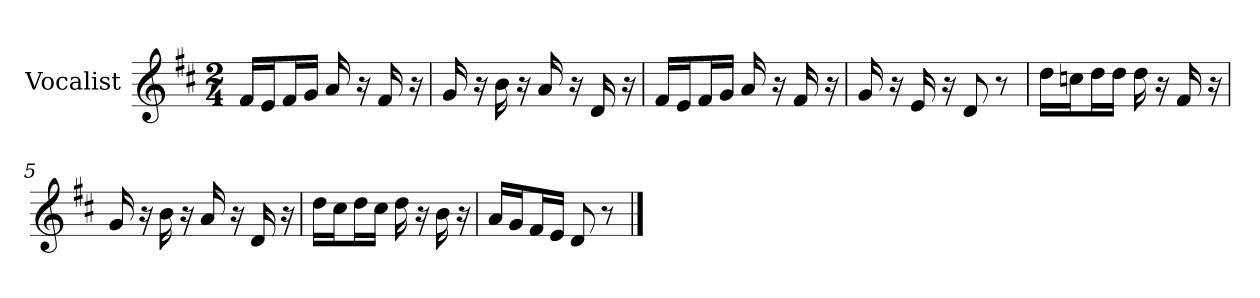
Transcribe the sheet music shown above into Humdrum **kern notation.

**kern
*part1
*staff1
*I"Vocalist
*k[f#c#]
*D:
*M2/4
=
16f#LL
16eJ
16f#L
16gJJ
16a
16r
16f#
16r
=1
16g
16r
16b
16r
16a
16r
16d
16r
=2
16f#LL
16eJ
16f#L
16gJJ
16a
16r
16f#
16r
=3
16g
16r
16e
16r
8d
8r
=4
16ddLL
16ccnJ
16ddL
16ddJJ
16dd
16r
16f#
16r
=5
16g
16r
16b
16r
16a
16r
16d
16r
=6
16ddLL
16cc#J
16ddL
16cc#JJ
16dd
16r
16b
16r
=7
16aLL
16gJ
16f#L
16eJJ
8d
8r
==
*-
